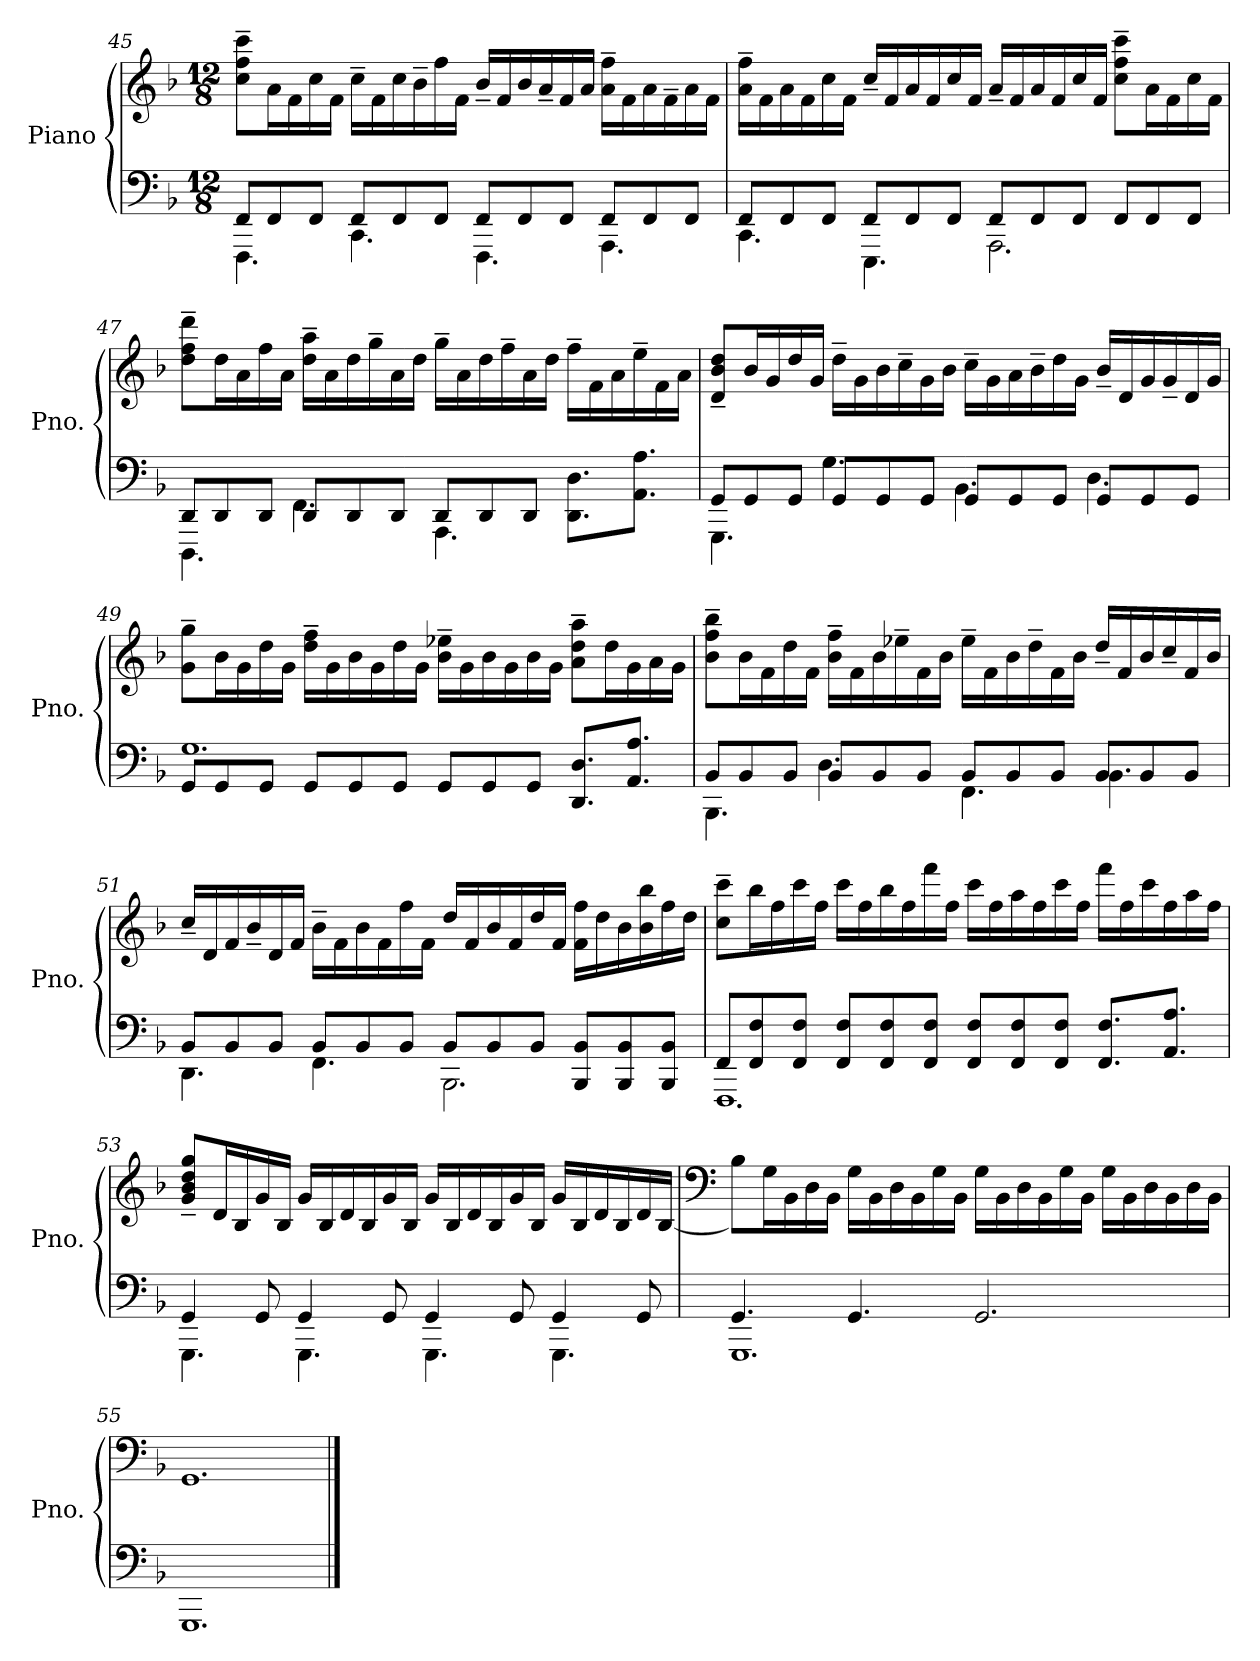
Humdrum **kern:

**kern	**kern
*part1	*part1
*staff2	*staff1
*I"Piano	*
*I'Pno.	*
!!LO:LB:g=z
*clefF4	*clefG2
*k[b-]	*k[b-]
*M12/8	*M12/8
=45	=45
*^	*
8FF/L	4.FFF\	8cc\~ 8ff\~ 8ccc\~L
8FF/	.	16a\L
.	.	16f\
8FF/J	.	16cc\
.	.	16f\JJ
8FF/L	4.CC\	16cc~\LL
.	.	16f\
8FF/	.	16cc\
.	.	16b-~\
8FF/J	.	16ff\
.	.	16f\JJ
8FF/L	4.FFF\	16b-~/LL
.	.	16f/
8FF/	.	16b-/
.	.	16a~/
8FF/J	.	16f/
.	.	16a/JJ
8FF/L	4.AAA\	16a\~ 16ff\~LL
.	.	16f\
8FF/	.	16a\
.	.	16f~\
8FF/J	.	16a\
.	.	16f\JJ
=46	=46	=46
8FF/L	4.CC\	16a\~ 16ff\~LL
.	.	16f\
8FF/	.	16a\
.	.	16f\
8FF/J	.	16cc\
.	.	16f\JJ
8FF/L	4.EEE\	16cc~/LL
.	.	16f/
8FF/	.	16a/
.	.	16f/
8FF/J	.	16cc/
.	.	16f/JJ
8FF/L	2.AAA\	16a~/LL
.	.	16f/
8FF/	.	16a/
.	.	16f/
8FF/J	.	16cc/
.	.	16f/JJ
8FF/L	.	8cc\~ 8ff\~ 8ccc\~L
8FF/	.	16a\L
.	.	16f\
8FF/J	.	16cc\
.	.	16f\JJ
!!LO:PB:g=z
=47	=47	=47
8DD/L	4.DDD\	8dd\~ 8ff\~ 8ddd\~L
8DD/	.	16dd\L
.	.	16a\
8DD/J	.	16ff\
.	.	16a\JJ
8DD/L	4.FF\	16dd\~ 16aa\~LL
.	.	16a\
8DD/	.	16dd\
.	.	16gg~\
8DD/J	.	16a\
.	.	16dd\JJ
8DD/L	4.AAA\	16gg~\LL
.	.	16a\
8DD/	.	16dd\
.	.	16ff~\
8DD/J	.	16a\
.	.	16dd\JJ
4.ryy	8.DD\ 8.D\L	16ff~\LL
.	.	16f\
.	.	16a\
.	8.AA\ 8.A\J	16ee~\
.	.	16f\
.	.	16a\JJ
!!LO:LB:g=z
=48	=48	=48
8GG/L	4.GGG\	8d/~ 8b-/~ 8dd/~L
8GG/	.	16b-/L
.	.	16g/
8GG/J	.	16dd/
.	.	16g/JJ
8GG/L	4.G\	16dd~\LL
.	.	16g\
8GG/	.	16b-\
.	.	16cc~\
8GG/J	.	16g\
.	.	16b-\JJ
8GG/L	4.BB-\	16cc~\LL
.	.	16g\
8GG/	.	16a\
.	.	16b-~\
8GG/J	.	16dd\
.	.	16g\JJ
8GG/L	4.D\	16b-~/LL
.	.	16d/
8GG/	.	16g/
.	.	16g~/
8GG/J	.	16d/
.	.	16g/JJ
=49	=49	=49
8GG/L	1.G	8g\~ 8gg\~L
8GG/	.	16b-\L
.	.	16g\
8GG/J	.	16dd\
.	.	16g\JJ
8GG/L	.	16dd\~ 16ff\~LL
.	.	16g\
8GG/	.	16b-\
.	.	16g\
8GG/J	.	16dd\
.	.	16g\JJ
8GG/L	.	16b-\~ 16ee-X\~LL
.	.	16g\
8GG/	.	16b-\
.	.	16g\
8GG/J	.	16b-\
.	.	16g\JJ
8.DD/ 8.D/L	.	8a\~ 8dd\~ 8aa\~L
.	.	16dd\L
8.AA/ 8.A/J	.	16g\
.	.	16a\
.	.	16g\JJ
!!LO:LB:g=z
=50	=50	=50
8BB-/L	4.BBB-\	8b-\~ 8ff\~ 8bb-\~L
8BB-/	.	16b-\L
.	.	16f\
8BB-/J	.	16dd\
.	.	16f\JJ
8BB-/L	4.D\	16b-\~ 16ff\~LL
.	.	16f\
8BB-/	.	16b-\
.	.	16ee-X~\
8BB-/J	.	16f\
.	.	16b-\JJ
8BB-/L	4.FF\	16ee-~\LL
.	.	16f\
8BB-/	.	16b-\
.	.	16dd~\
8BB-/J	.	16f\
.	.	16b-\JJ
8BB-/L	4.BB-\	16dd~/LL
.	.	16f/
8BB-/	.	16b-/
.	.	16cc~/
8BB-/J	.	16f/
.	.	16b-/JJ
=51	=51	=51
8BB-/L	4.DD\	16cc~/LL
.	.	16d/
8BB-/	.	16f/
.	.	16b-~/
8BB-/J	.	16d/
.	.	16f/JJ
8BB-/L	4.FF\	16b-~\LL
.	.	16f\
8BB-/	.	16b-\
.	.	16f\
8BB-/J	.	16ff\
.	.	16f\JJ
8BB-/L	2.BBB-\	16dd/LL
.	.	16f/
8BB-/	.	16b-/
.	.	16f/
8BB-/J	.	16dd/
.	.	16f/JJ
8BBB-/ 8BB-/L	.	16f\ 16ff\LL
.	.	16dd\
8BBB-/ 8BB-/	.	16b-\
.	.	16b-\ 16bb-\
8BBB-/ 8BB-/J	.	16ff\
.	.	16dd\JJ
!!LO:LB:g=z
=52	=52	=52
8FF/L	1.FFF	8cc\~ 8ccc\~L
8FF/ 8F/	.	16bb-\L
.	.	16ff\
8FF/ 8F/J	.	16ccc\
.	.	16ff\JJ
8FF/ 8F/L	.	16ccc\LL
.	.	16ff\
8FF/ 8F/	.	16bb-\
.	.	16ff\
8FF/ 8F/J	.	16fff\
.	.	16ff\JJ
8FF/ 8F/L	.	16ccc\LL
.	.	16ff\
8FF/ 8F/	.	16aa\
.	.	16ff\
8FF/ 8F/J	.	16ccc\
.	.	16ff\JJ
8.FF/ 8.F/L	.	16fff\LL
.	.	16ff\
.	.	16ccc\
8.AA/ 8.A/J	.	16ff\
.	.	16aa\
.	.	16ff\JJ
=53	=53	=53
4GG/	4.GGG\	8g/~ 8b-/~ 8dd/~ 8gg/~L
.	.	16d/L
.	.	16B-/
8GG/	.	16g/
.	.	16B-/JJ
4GG/	4.GGG\	16g/LL
.	.	16B-/
.	.	16d/
.	.	16B-/
8GG/	.	16g/
.	.	16B-/JJ
4GG/	4.GGG\	16g/LL
.	.	16B-/
.	.	16d/
.	.	16B-/
8GG/	.	16g/
.	.	16B-/JJ
4GG/	4.GGG\	16g/LL
.	.	16B-/
.	.	16d/
.	.	16B-/
8GG/	.	16d/
.	.	[16B-/JJ
!!LO:LB:g=z
=54	=54	=54
*	*	*clefF4
4.GG/	1.GGG	8B-\L]
.	.	16G\L
.	.	16BB-\
.	.	16D\
.	.	16BB-\JJ
4.GG/	.	16G\LL
.	.	16BB-\
.	.	16D\
.	.	16BB-\
.	.	16G\
.	.	16BB-\JJ
2.GG/	.	16G\LL
.	.	16BB-\
.	.	16D\
.	.	16BB-\
.	.	16G\
.	.	16BB-\JJ
.	.	16G\LL
.	.	16BB-\
.	.	16D\
.	.	16BB-\
.	.	16D\
.	.	16BB-\JJ
=55	=55	=55
1.ryy	1.GGG	1.GG
*v	*v	*
==	==
*-	*-
